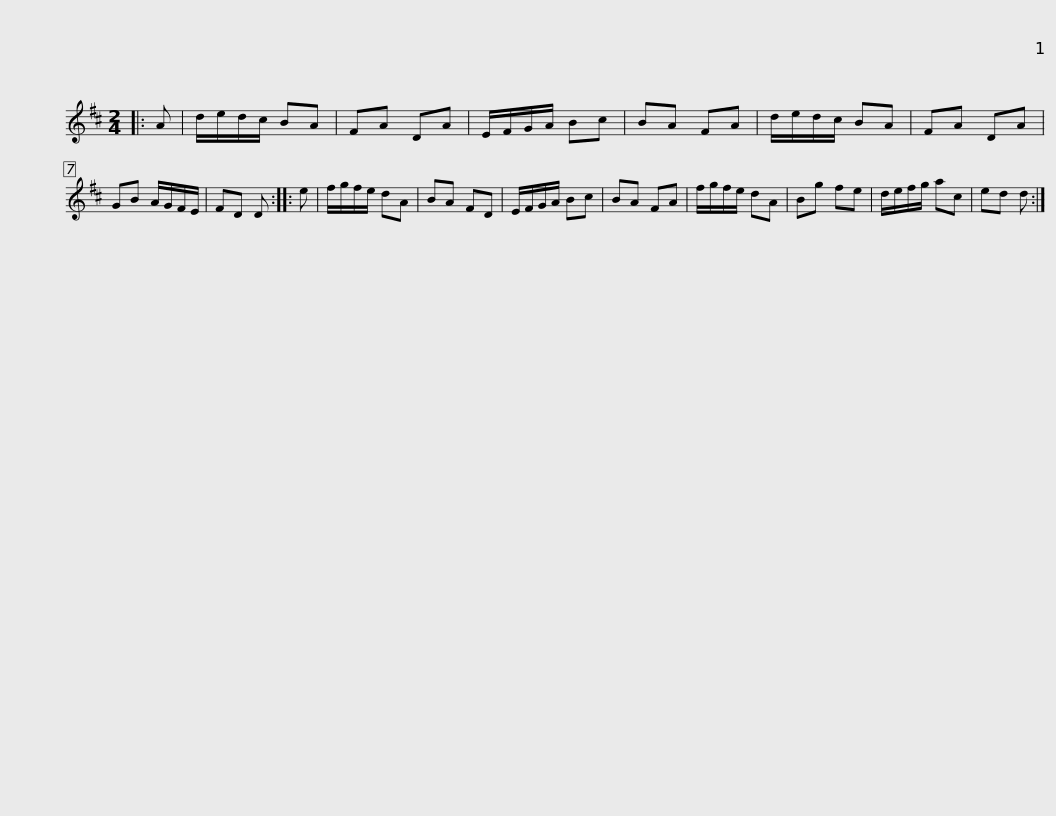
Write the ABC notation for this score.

X:1
L:1/8
M:2/4
I:linebreak $
K:D
V:1 treble
V:1
|: A | d/e/d/c/ BA | FA DA | E/F/G/A/ Bc | BA FA | %5
 d/e/d/c/ BA | FA DA | GB A/G/F/E/ | FD D ::$ e | %10
 f/g/f/e/ dA | BA FD | E/F/G/A/ Bc | BA FA | f/g/f/e/ dA | %15
 Bg fe | d/e/f/g/ ac | ed d :| %18
